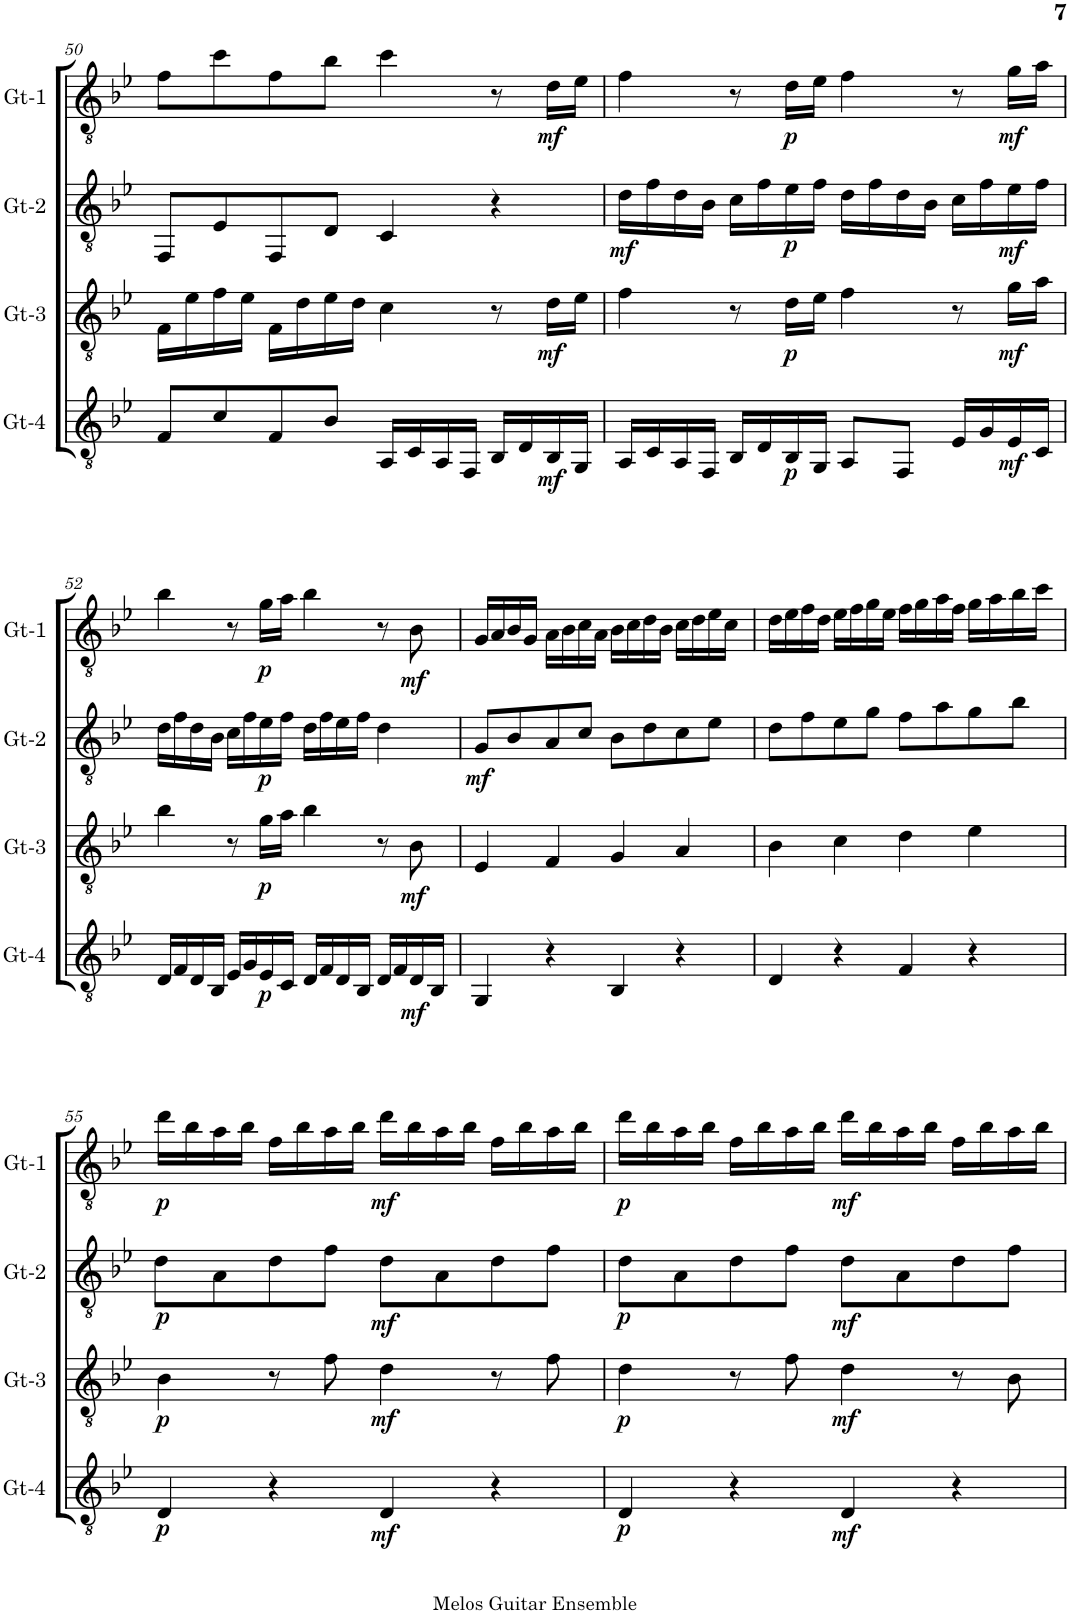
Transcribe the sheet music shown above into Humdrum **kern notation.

**kern	**dynam	**kern	**dynam	**kern	**dynam	**kern	**dynam
*part4	*part4	*part3	*part3	*part2	*part2	*part1	*part1
*staff4	*staff4	*staff3	*staff3	*staff2	*staff2	*staff1	*staff1
*I"Gt-4	*	*I"Gt-3	*	*I"Gt-2	*	*I"Gt-1	*
*I'Gt-4	*	*I'Gt-3	*	*I'Gt-2	*	*I'Gt-1	*
!!LO:PB:g=z
*clefGv2	*	*clefGv2	*	*clefGv2	*	*clefGv2	*
*k[b-e-]	*	*k[b-e-]	*	*k[b-e-]	*	*k[b-e-]	*
*M4/4	*	*M4/4	*	*M4/4	*	*M4/4	*
=50	=50	=50	=50	=50	=50	=50	=50
8F/L	.	16F\LL	.	8FF/L	.	8f\L	.
.	.	16e-\	.	.	.	.	.
8c/	.	16f\	.	8E-/	.	8cc\	.
.	.	16e-\JJ	.	.	.	.	.
8F/	.	16F\LL	.	8FF/	.	8f\	.
.	.	16d\	.	.	.	.	.
8B-/J	.	16e-\	.	8D/J	.	8b-\J	.
.	.	16d\JJ	.	.	.	.	.
16AA/LL	.	4c\	.	4C/	.	4cc\	.
16C/	.	.	.	.	.	.	.
16AA/	.	.	.	.	.	.	.
16FF/JJ	.	.	.	.	.	.	.
16BB-/LL	.	8r	.	4r	.	8r	.
16D/	.	.	.	.	.	.	.
!	!LO:DY:b	!	!LO:DY:b	!	!	!	!LO:DY:b
16BB-/	mf	16d\LL	mf	.	.	16d\LL	mf
16GG/JJ	.	16e-\JJ	.	.	.	16e-\JJ	.
=51	=51	=51	=51	=51	=51	=51	=51
!	!	!	!	!	!LO:DY:b	!	!
16AA/LL	.	4f\	.	16d\LL	mf	4f\	.
16C/	.	.	.	16f\	.	.	.
16AA/	.	.	.	16d\	.	.	.
16FF/JJ	.	.	.	16B-\JJ	.	.	.
16BB-/LL	.	8r	.	16c\LL	.	8r	.
16D/	.	.	.	16f\	.	.	.
!	!LO:DY:b	!	!LO:DY:b	!	!LO:DY:b	!	!LO:DY:b
16BB-/	p	16d\LL	p	16e-\	p	16d\LL	p
16GG/JJ	.	16e-\JJ	.	16f\JJ	.	16e-\JJ	.
8AA/L	.	4f\	.	16d\LL	.	4f\	.
.	.	.	.	16f\	.	.	.
8FF/J	.	.	.	16d\	.	.	.
.	.	.	.	16B-\JJ	.	.	.
16E-/LL	.	8r	.	16c\LL	.	8r	.
16G/	.	.	.	16f\	.	.	.
!	!LO:DY:b	!	!LO:DY:b	!	!LO:DY:b	!	!LO:DY:b
16E-/	mf	16g\LL	mf	16e-\	mf	16g\LL	mf
16C/JJ	.	16a\JJ	.	16f\JJ	.	16a\JJ	.
!!LO:LB:g=z
=52	=52	=52	=52	=52	=52	=52	=52
16D/LL	.	4b-\	.	16d\LL	.	4b-\	.
16F/	.	.	.	16f\	.	.	.
16D/	.	.	.	16d\	.	.	.
16BB-/JJ	.	.	.	16B-\JJ	.	.	.
16E-/LL	.	8r	.	16c\LL	.	8r	.
16G/	.	.	.	16f\	.	.	.
!	!LO:DY:b	!	!LO:DY:b	!	!LO:DY:b	!	!LO:DY:b
16E-/	p	16g\LL	p	16e-\	p	16g\LL	p
16C/JJ	.	16a\JJ	.	16f\JJ	.	16a\JJ	.
16D/LL	.	4b-\	.	16d\LL	.	4b-\	.
16F/	.	.	.	16f\	.	.	.
16D/	.	.	.	16e-\	.	.	.
16BB-/JJ	.	.	.	16f\JJ	.	.	.
16D/LL	.	8r	.	4d\	.	8r	.
16F/	.	.	.	.	.	.	.
!	!LO:DY:b	!	!LO:DY:b	!	!	!	!LO:DY:b
16D/	mf	8B-\	mf	.	.	8B-\	mf
16BB-/JJ	.	.	.	.	.	.	.
=53	=53	=53	=53	=53	=53	=53	=53
!	!	!	!	!	!LO:DY:b	!	!
4GG/	.	4E-/	.	8G/L	mf	16G/LL	.
.	.	.	.	.	.	16A/	.
.	.	.	.	8B-/	.	16B-/	.
.	.	.	.	.	.	16G/JJ	.
4r	.	4F/	.	8A/	.	16A\LL	.
.	.	.	.	.	.	16B-\	.
.	.	.	.	8c/J	.	16c\	.
.	.	.	.	.	.	16A\JJ	.
4BB-/	.	4G/	.	8B-\L	.	16B-\LL	.
.	.	.	.	.	.	16c\	.
.	.	.	.	8d\	.	16d\	.
.	.	.	.	.	.	16B-\JJ	.
4r	.	4A/	.	8c\	.	16c\LL	.
.	.	.	.	.	.	16d\	.
.	.	.	.	8e-\J	.	16e-\	.
.	.	.	.	.	.	16c\JJ	.
=54	=54	=54	=54	=54	=54	=54	=54
4D/	.	4B-\	.	8d\L	.	16d\LL	.
.	.	.	.	.	.	16e-\	.
.	.	.	.	8f\	.	16f\	.
.	.	.	.	.	.	16d\JJ	.
4r	.	4c\	.	8e-\	.	16e-\LL	.
.	.	.	.	.	.	16f\	.
.	.	.	.	8g\J	.	16g\	.
.	.	.	.	.	.	16e-\JJ	.
4F/	.	4d\	.	8f\L	.	16f\LL	.
.	.	.	.	.	.	16g\	.
.	.	.	.	8a\	.	16a\	.
.	.	.	.	.	.	16f\JJ	.
4r	.	4e-\	.	8g\	.	16g\LL	.
.	.	.	.	.	.	16a\	.
.	.	.	.	8b-\J	.	16b-\	.
.	.	.	.	.	.	16cc\JJ	.
!!LO:LB:g=z
=55	=55	=55	=55	=55	=55	=55	=55
!	!LO:DY:b	!	!LO:DY:b	!	!LO:DY:b	!	!LO:DY:b
4D/	p	4B-\	p	8d\L	p	16dd\LL	p
.	.	.	.	.	.	16b-\	.
.	.	.	.	8A\	.	16a\	.
.	.	.	.	.	.	16b-\JJ	.
4r	.	8r	.	8d\	.	16f\LL	.
.	.	.	.	.	.	16b-\	.
.	.	8f\	.	8f\J	.	16a\	.
.	.	.	.	.	.	16b-\JJ	.
!	!LO:DY:b	!	!LO:DY:b	!	!LO:DY:b	!	!LO:DY:b
4D/	mf	4d\	mf	8d\L	mf	16dd\LL	mf
.	.	.	.	.	.	16b-\	.
.	.	.	.	8A\	.	16a\	.
.	.	.	.	.	.	16b-\JJ	.
4r	.	8r	.	8d\	.	16f\LL	.
.	.	.	.	.	.	16b-\	.
.	.	8f\	.	8f\J	.	16a\	.
.	.	.	.	.	.	16b-\JJ	.
=56	=56	=56	=56	=56	=56	=56	=56
!	!LO:DY:b	!	!LO:DY:b	!	!LO:DY:b	!	!LO:DY:b
4D/	p	4d\	p	8d\L	p	16dd\LL	p
.	.	.	.	.	.	16b-\	.
.	.	.	.	8A\	.	16a\	.
.	.	.	.	.	.	16b-\JJ	.
4r	.	8r	.	8d\	.	16f\LL	.
.	.	.	.	.	.	16b-\	.
.	.	8f\	.	8f\J	.	16a\	.
.	.	.	.	.	.	16b-\JJ	.
!	!LO:DY:b	!	!LO:DY:b	!	!LO:DY:b	!	!LO:DY:b
4D/	mf	4d\	mf	8d\L	mf	16dd\LL	mf
.	.	.	.	.	.	16b-\	.
.	.	.	.	8A\	.	16a\	.
.	.	.	.	.	.	16b-\JJ	.
4r	.	8r	.	8d\	.	16f\LL	.
.	.	.	.	.	.	16b-\	.
.	.	8B-\	.	8f\J	.	16a\	.
.	.	.	.	.	.	16b-\JJ	.
=	=	=	=	=	=	=	=
*-	*-	*-	*-	*-	*-	*-	*-
